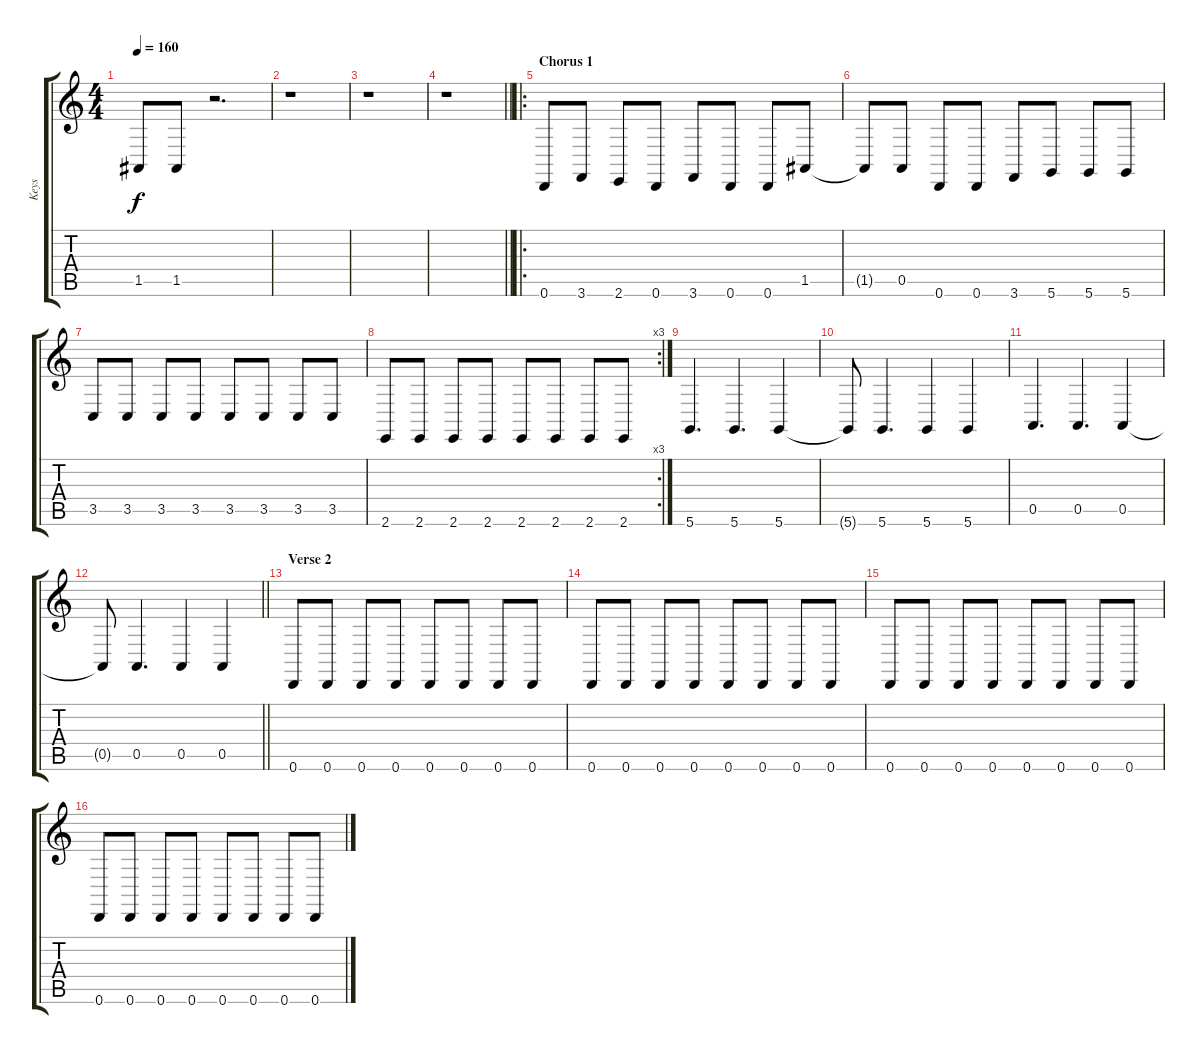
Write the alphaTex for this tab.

\track ("Keys" "Keys") {instrument lead8bassandlead}
\staff {score tabs}
\tuning (E4 B3 G3 D3 A2 D2) {hide}
\ts (4 4)
\tempo 160
\clef g2
\ks c
1.5.8{dy f} 1.5.8 r.2{d} |
r.1 |
r.1 |
\barLineRight lightlight
r.1 |
\ro
\section ("" "Chorus 1")
0.6.8 3.6.8 2.6.8 0.6.8 3.6.8 0.6.8 0.6.8 1.5.8 |
1.5{t}.8 0.5.8 0.6.8 0.6.8 3.6.8 5.6.8 5.6.8 5.6.8 |
3.5.8 3.5.8 3.5.8 3.5.8 3.5.8 3.5.8 3.5.8 3.5.8 |
\rc 3
2.6.8 2.6.8 2.6.8 2.6.8 2.6.8 2.6.8 2.6.8 2.6.8 |
5.6.4{d} 5.6.4{d} 5.6.4 |
5.6{t}.8 5.6.4{d} 5.6.4 5.6.4 |
0.5.4{d} 0.5.4{d} 0.5.4 |
\barLineRight lightlight
0.5{t}.8 0.5.4{d} 0.5.4 0.5.4 |
\section ("" "Verse 2")
0.6.8 0.6.8 0.6.8 0.6.8 0.6.8 0.6.8 0.6.8 0.6.8 |
0.6.8 0.6.8 0.6.8 0.6.8 0.6.8 0.6.8 0.6.8 0.6.8 |
0.6.8 0.6.8 0.6.8 0.6.8 0.6.8 0.6.8 0.6.8 0.6.8 |
0.6.8 0.6.8 0.6.8 0.6.8 0.6.8 0.6.8 0.6.8 0.6.8
